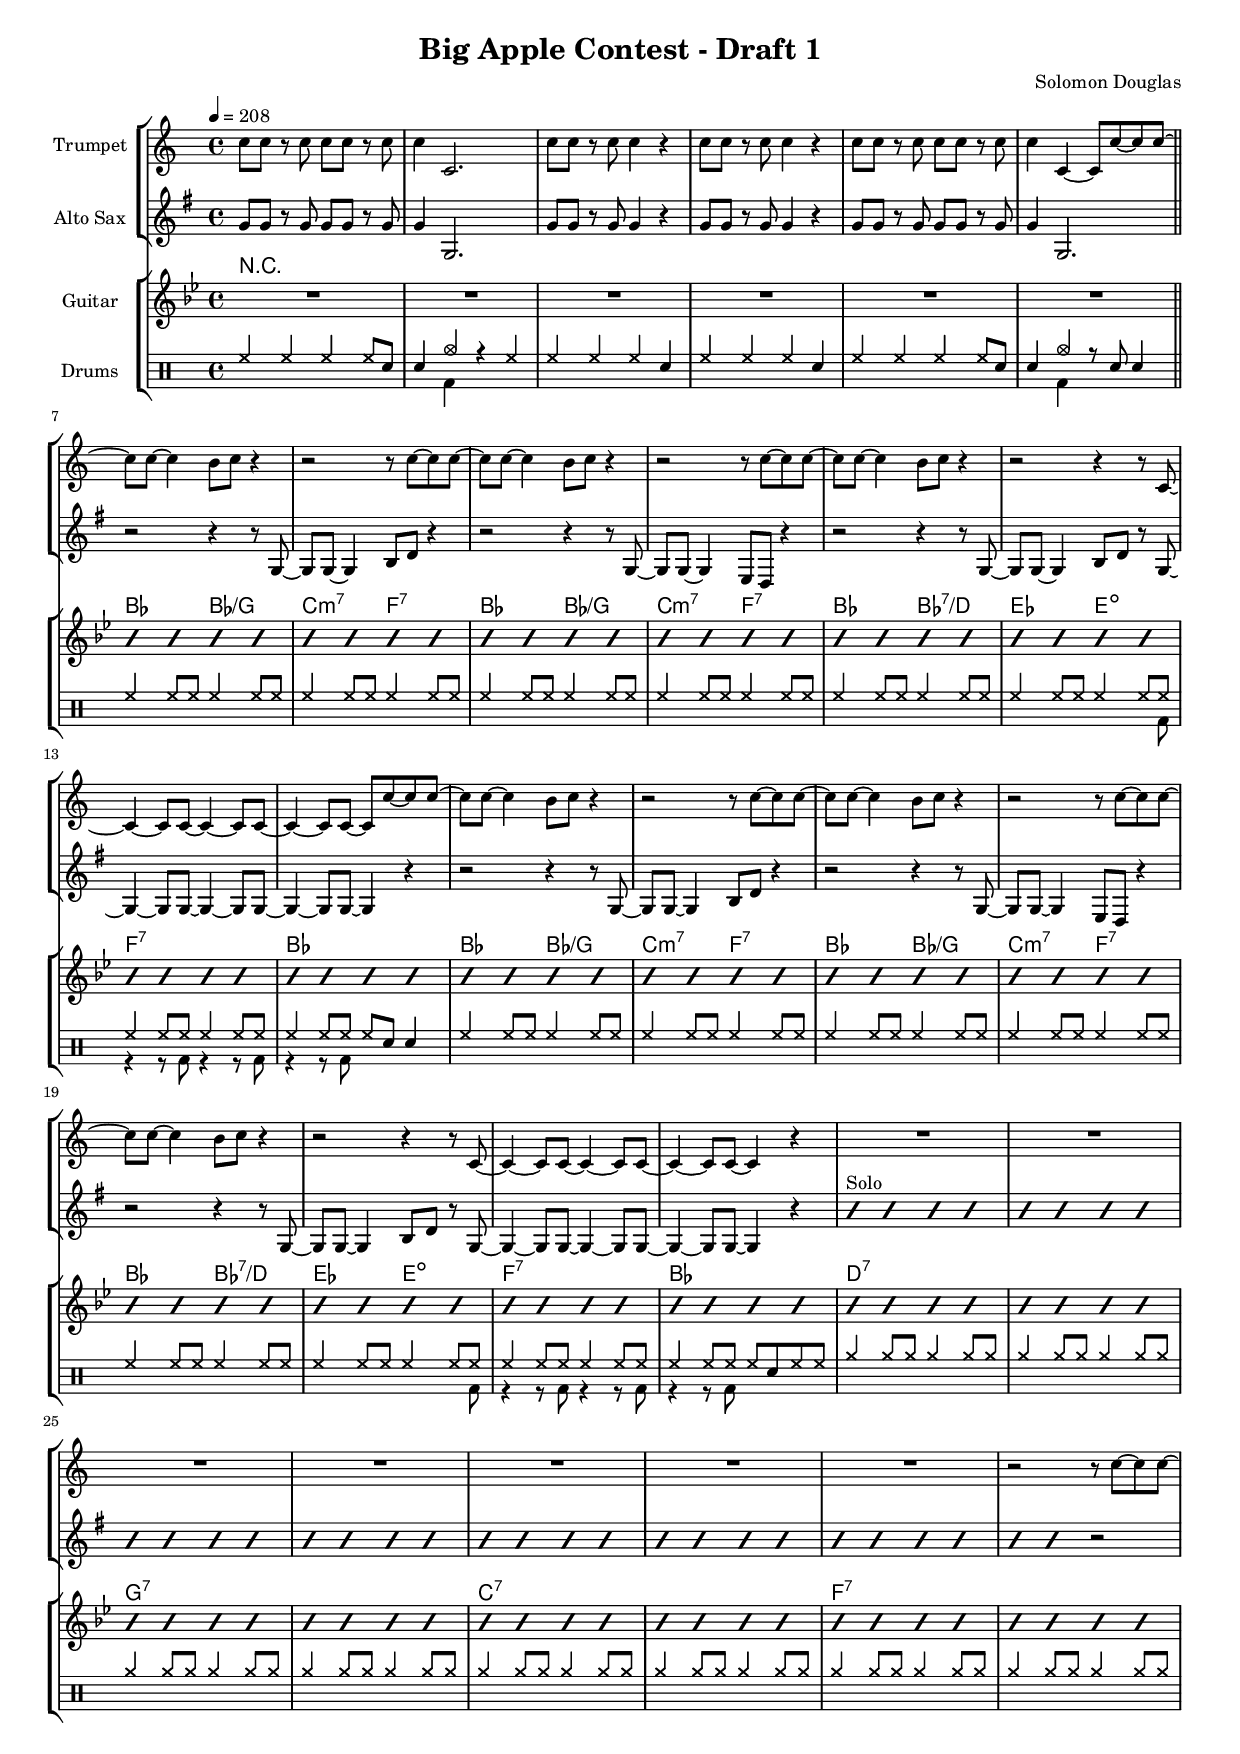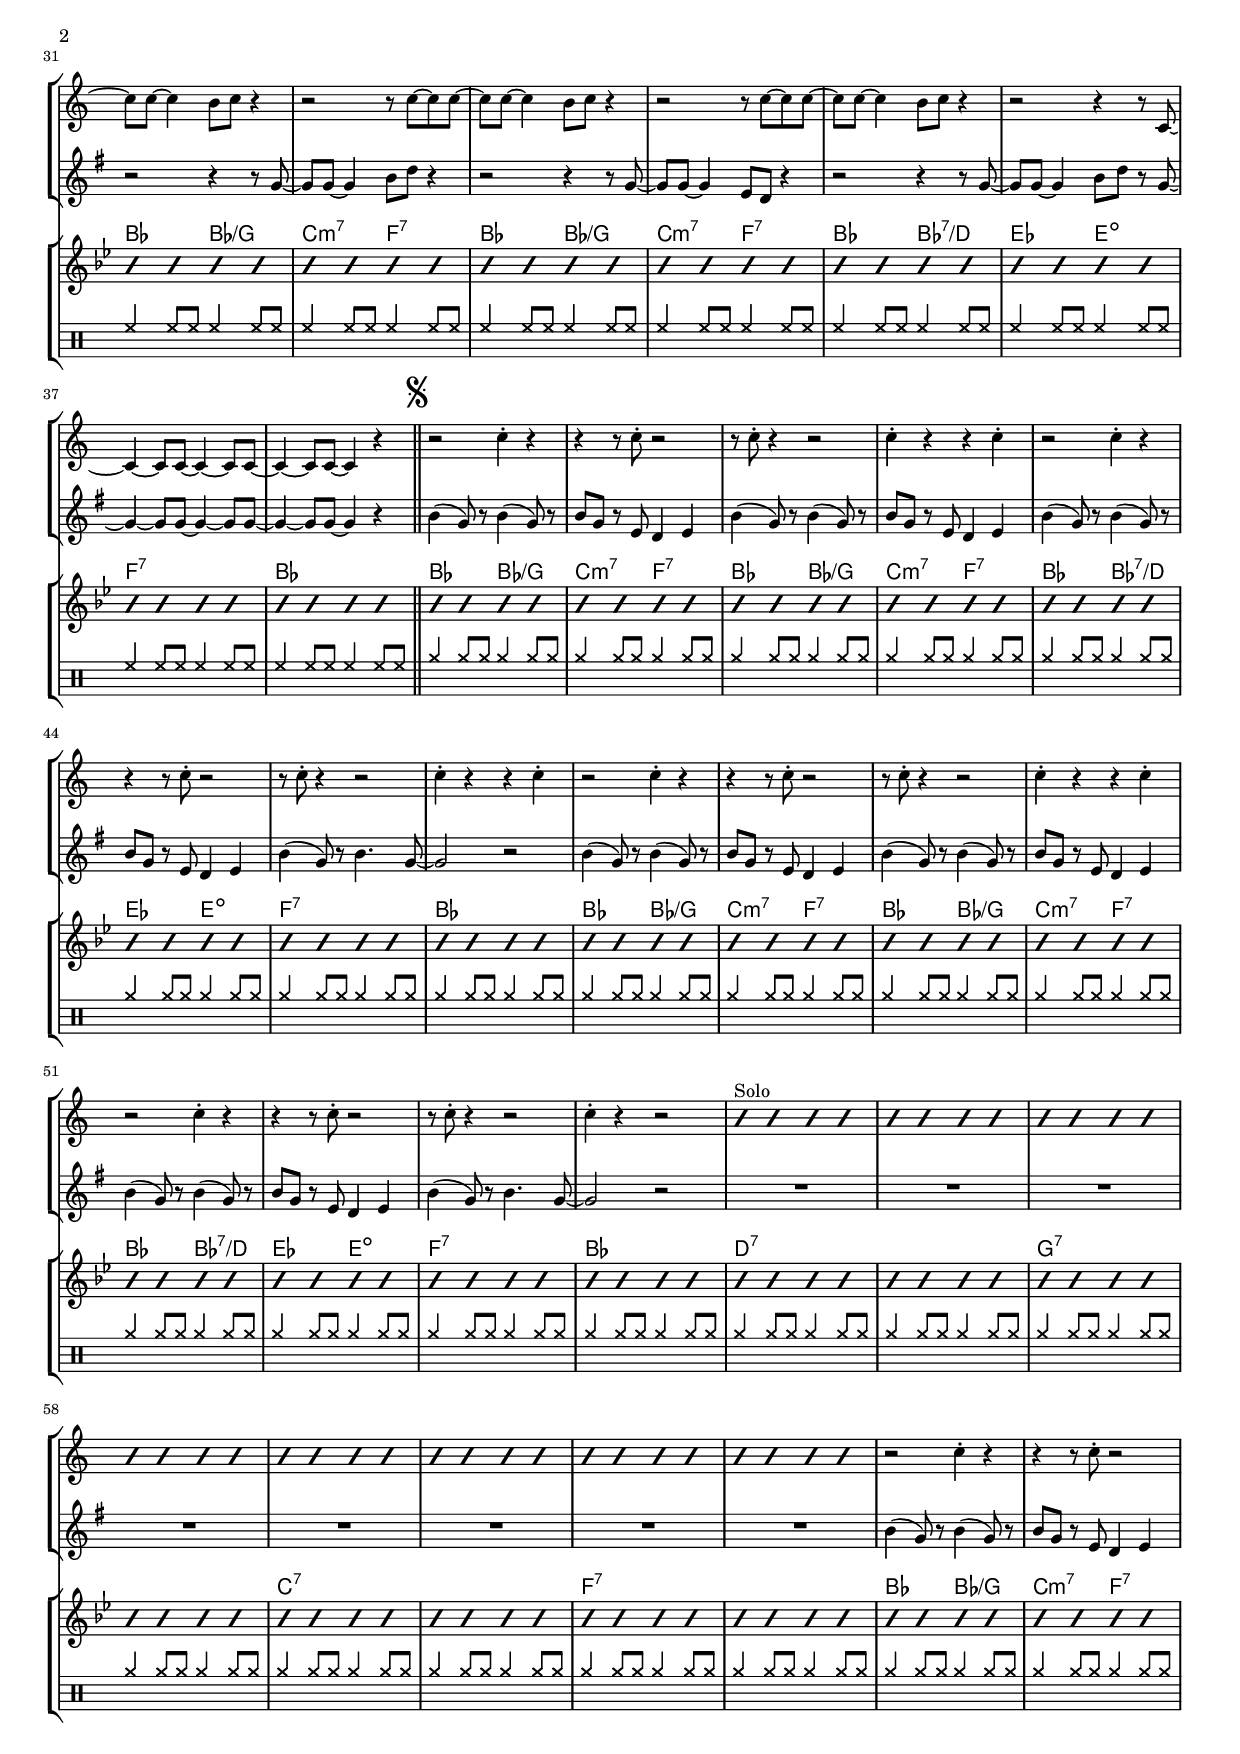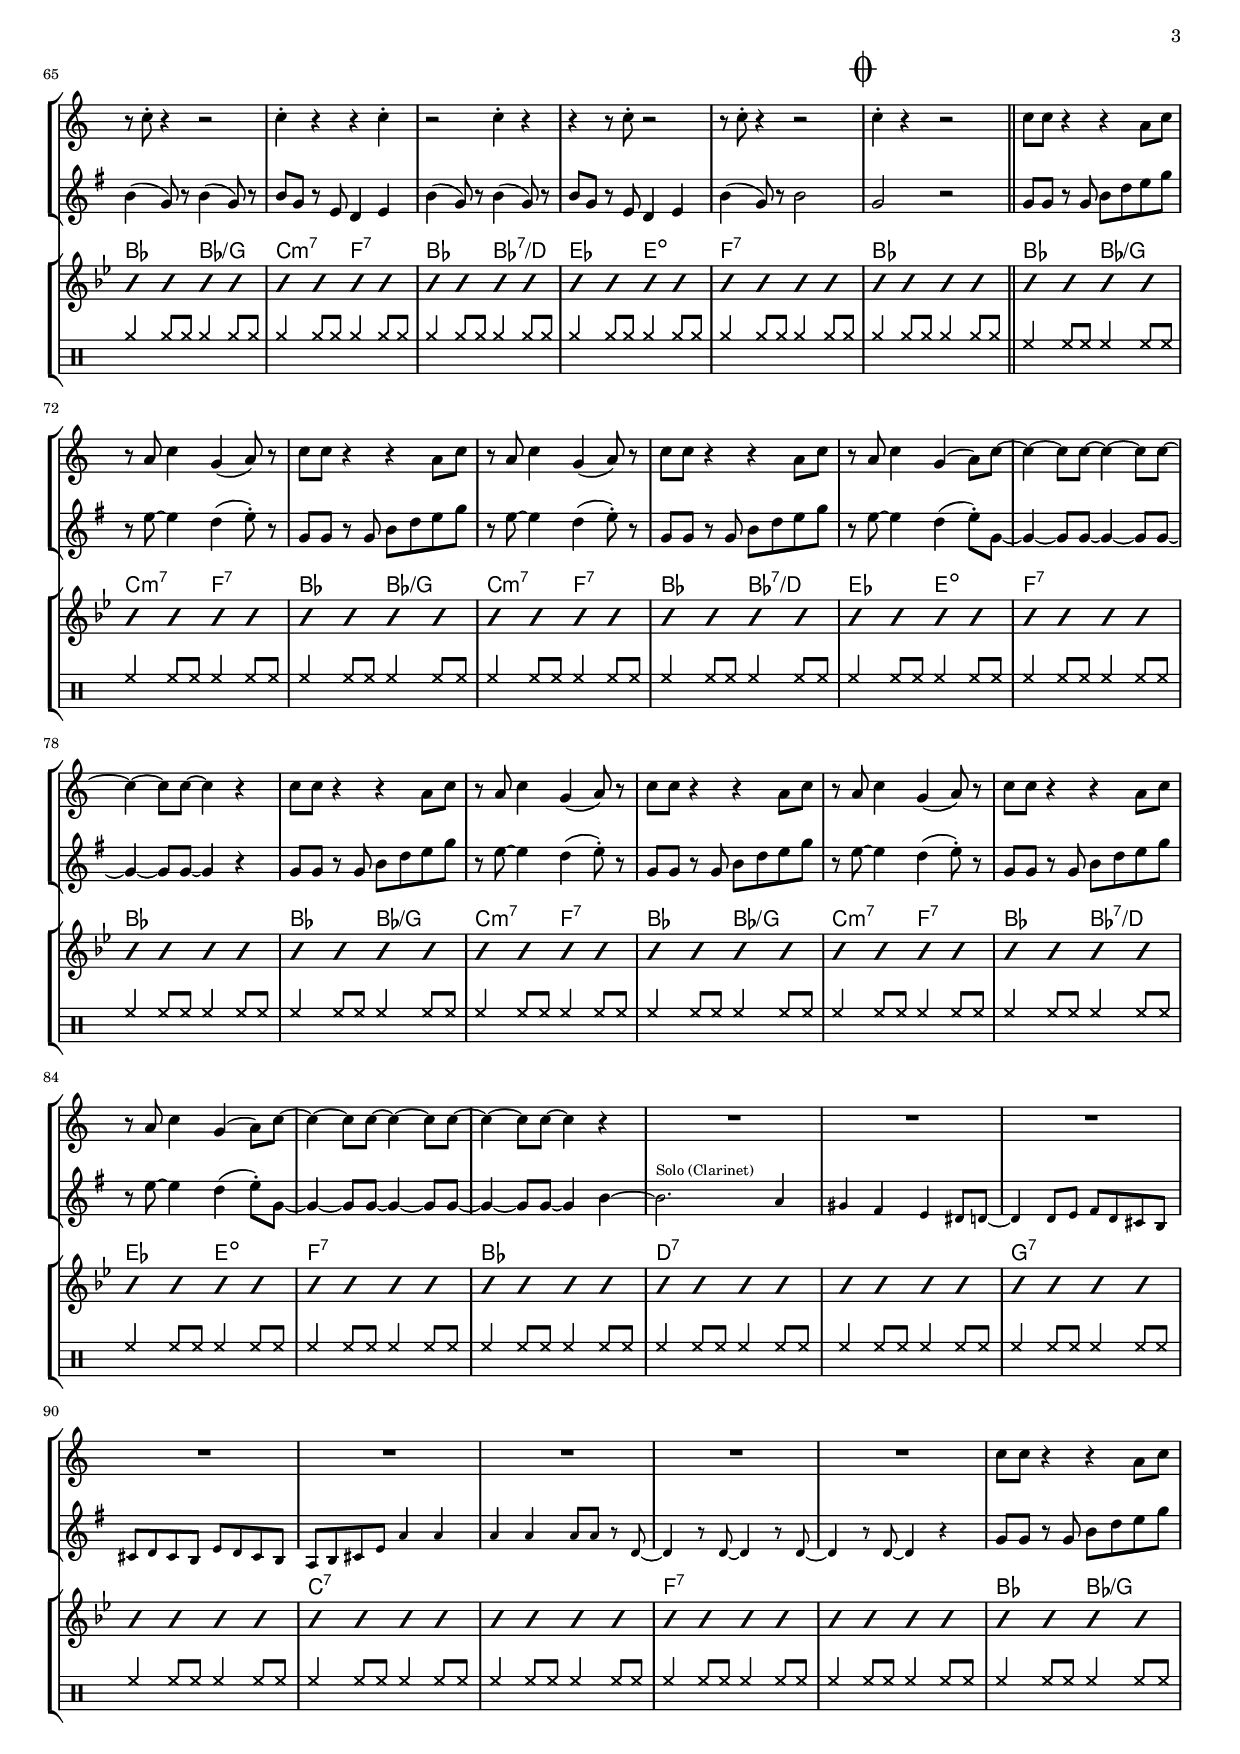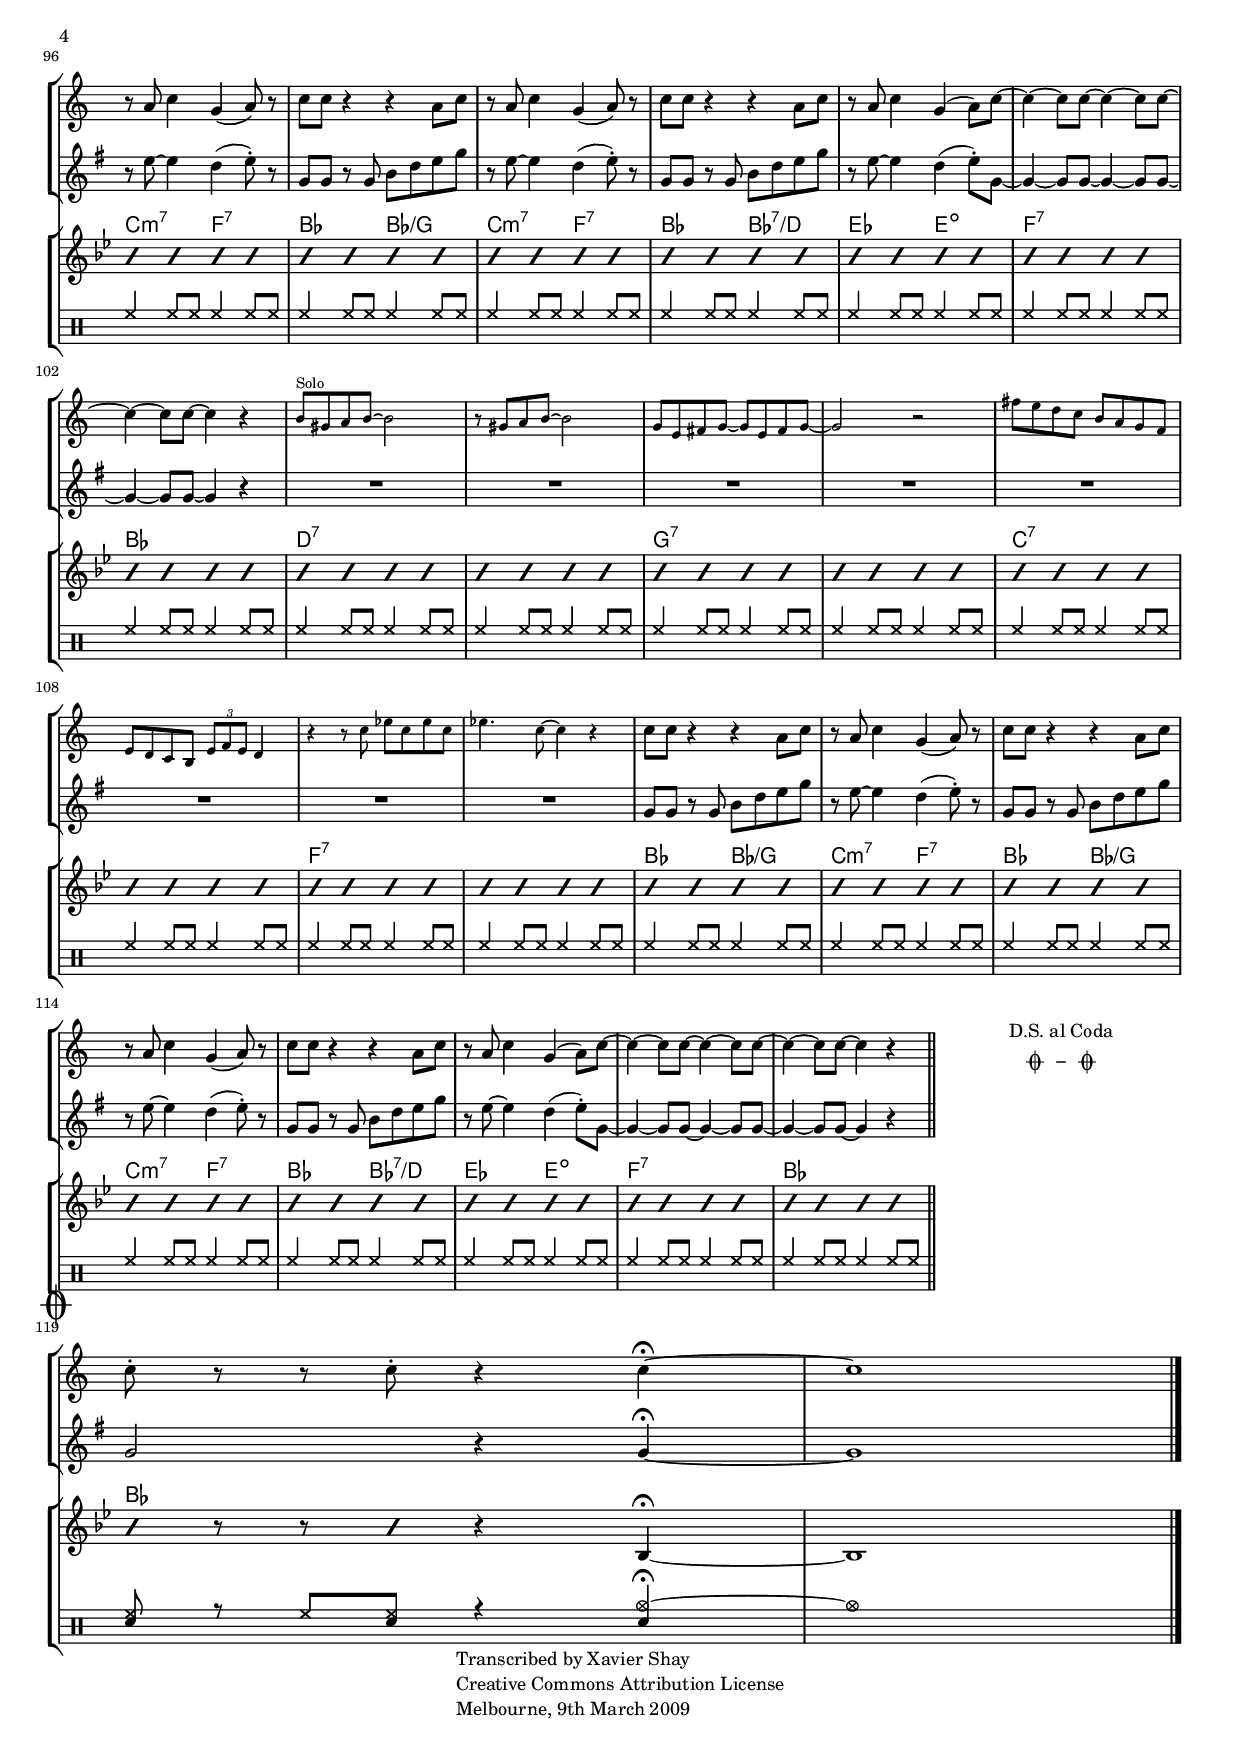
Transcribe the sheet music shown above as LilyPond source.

\version "2.10.10"
\header {
 title = "Big Apple Contest - Draft 1"
 composer = "Solomon Douglas"
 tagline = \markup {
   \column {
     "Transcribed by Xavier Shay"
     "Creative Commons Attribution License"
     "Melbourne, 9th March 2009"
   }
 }
 texidoc = "Jazz tune for combo
            (horns, guitar, piano, bass, drums)."
}

#(set-global-staff-size 16)

%%%%%%%%%%%% Some macros %%%%%%%%%%%%%%%%%%%

sl = {
 \override NoteHead #'style = #'slash
 \override Stem #'transparent = ##t
}
nsl = {
 \revert NoteHead #'style
 \revert Stem #'transparent
}
cr = \override NoteHead #'style = #'cross
ncr = \revert NoteHead #'style

%% insert chord name style stuff here.

jzchords = { }

%%%%%%%%%%%% Keys'n'thangs %%%%%%%%%%%%%%%%%

global = {
 \time 4/4
}

Key = { \key bes \major }

% ############ Horns ############

% ------ Trumpet ------
trpt = \transpose c d \relative c'' {
 \Key
  \set Score.skipBars = ##t

  \tempo 4 = 208
  bes8 bes r bes bes bes r bes 
  bes4 bes,2. 
  bes'8 bes r bes bes4 r |
  bes8 bes r bes bes4 r |
  bes8 bes r bes bes bes r bes 
  bes4 bes,~ bes8 bes'~ bes bes~ 
  \bar "||"

  % A
  bes bes~ bes4 a8 bes r4 |
  r2 r8 bes8~ bes bes~ |
  bes bes~ bes4 a8 bes r4 |
  r2 r8 bes8~ bes bes~ |
  bes bes~ bes4 a8 bes r4 |
  r2 r4 r8 bes,8~ |
  bes4~ bes8 bes~ bes4~ bes8 bes8~ |
  bes4~ bes8 bes~ bes8 bes'~ bes bes~ |

  bes8 bes~ bes4 a8 bes r4 |
  r2 r8 bes8~ bes bes~ |
  bes bes~ bes4 a8 bes r4 |
  r2 r8 bes8~ bes bes~ |
  bes bes~ bes4 a8 bes r4 |
  r2 r4 r8 bes,8~ |
  bes4~ bes8 bes~ bes4~ bes8 bes8~ |
  bes4~ bes8 bes~ bes4 r |

  R1*7
  r2 r8 bes'~ bes bes~ |

  bes8 bes~ bes4 a8 bes r4 |
  r2 r8 bes8~ bes bes~ |
  bes bes~ bes4 a8 bes r4 |
  r2 r8 bes8~ bes bes~ |
  bes bes~ bes4 a8 bes r4 |
  r2 r4 r8 bes,8~ |
  bes4~ bes8 bes~ bes4~ bes8 bes8~ |
  bes4~ bes8 bes~ bes4 r |

  \bar "||"

  % B
  \mark \markup { \musicglyph #"scripts.segno" }
  \repeat unfold 3 {
    r2 bes'4 -. r4 |
    r4 r8 bes8 -. r2 |
    r8 bes8 -. r4 r2 |
    bes4 -. r4 r4 bes -. |
  }
  r2 bes4 -. r4 |
  r4 r8 bes8 -. r2 |
  r8 bes8 -. r4 r2 |
  bes4 -. r4 r2 |

  \sl
  a4^"Solo" a a a
  a a a a
  a a a a
  a a a a
  a a a a
  a a a a
  a a a a
  a a a a
  \nsl

  \repeat unfold 1 {
    r2 bes4 -. r4 |
    r4 r8 bes8 -. r2 |
    r8 bes8 -. r4 r2 |
    bes4 -. r4 r4 bes -. |
  }
  r2 bes4 -. r4 |
  r4 r8 bes8 -. r2 |
  r8 bes8 -. r4 r2 |
  \once \override Score.RehearsalMark #'font-size = #4
  \mark \markup { \musicglyph #"scripts.coda" }
  
  bes4 -. r4 r2 |

  \bar "||"

  % C
  \repeat unfold 2 {
    bes8 bes8 r4 r g8 bes
    r8 g8 bes4 f( g8) r8
    bes8 bes8 r4 r g8 bes
    r8 g8 bes4 f( g8) r8
    bes8 bes8 r4 r g8 bes
    r8 g8 bes4 f( g8) bes8~ |
    bes4~ bes8 bes~ bes4~ bes8 bes8~ |
    bes4~ bes8 bes~ bes4 r  |
  }

  R1*8
  bes8 bes8 r4 r g8 bes
  r8 g8 bes4 f( g8) r8
  bes8 bes8 r4 r g8 bes
  r8 g8 bes4 f( g8) r8
  bes8 bes8 r4 r g8 bes
  r8 g8 bes4 f( g8) bes8~ |
  bes4~ bes8 bes~ bes4~ bes8 bes8~ |
  bes4~ bes8 bes~ bes4 r  |

  \tiny
  a8^"Solo" fis g a~ a2 |
  r8 fis g a~ a2 |
  f8 d e f~ f d e f~ |
  f2 r |
  e'8 d c bes a g f ees |
  d c bes a \times 2/3 { d ees d } c4 |
  r4 r8 bes' des bes des bes |
  des4. bes8~ bes4 r4 |
  \normalsize

  bes8 bes8 r4 r g8 bes |
  r8 g8 bes4 f( g8) r8 |
  bes8 bes8 r4 r g8 bes |
  r8 g8 bes4 f( g8) r8 |
  bes8 bes8 r4 r g8 bes |
  r8 g8 bes4 f( g8) bes8~ |
  bes4~ bes8 bes~ bes4~ bes8 bes8~ |
  bes4~ bes8 bes~ bes4 r  |
  \bar "||"

  \cadenzaOn 
  \stopStaff
     \once \override TextScript #'word-space = #1.5
        \once \override TextScript #'X-offset = #8
        \once \override TextScript #'Y-offset = #1.5
        | s1*0^\markup { \center-column { "D.S. al Coda" \line { \musicglyph #"scripts.coda" \musicglyph #"scripts.tenuto" \musicglyph #"scripts.coda"} } }
        
        % Increasing the unfold counter will expand the staff-free space
        \repeat unfold 4 {
          s4 s4 s4 s4
          \bar ""
        }
        % Resume bar count and show staff lines again
     \startStaff
   \cadenzaOff
  
  \break
  \once \override Score.RehearsalMark #'extra-offset = #'( -8.42 . 1.75 )
   
 \once \override Score.RehearsalMark #'font-size = #5
 \mark \markup { \musicglyph #"scripts.coda" }
 bes8 -. r r bes -. r4 bes4~\fermata |
 bes1
 \bar "|."
}
trpharmony = \transpose c' d {
 \jzchords
}
trumpet = {
 \global
 \set Staff.instrumentName = #"Trumpet"
 \clef treble
 <<
   \trpt
 >>
}

% ------ Alto Saxophone ------
alto = \transpose c a \relative c' {
 \Key
 bes8 bes r bes bes bes r bes 
 bes4 bes,2. 
 bes'8 bes r bes bes4 r |
 bes8 bes r bes bes4 r |
 bes8 bes r bes bes bes r bes 
 bes4 bes,2. |

 % A
 \repeat unfold 2 {
   r2 r4 r8 bes8~ |
   bes8 bes~ bes4 d8 f r4 |
   r2 r4 r8 bes,8~ |
   bes8 bes~ bes4 g8 f r4 |
   r2 r4 r8 bes8~ |
   bes8 bes~ bes4 d8 f r8 bes,8~ |
   bes4~ bes8 bes~ bes4~ bes8 bes8~ |
   bes4~ bes8 bes~ bes4 r  |
 }
 \sl d'^"Solo" d d d
 d d d d
 d d d d
 d d d d
 d d d d
 d d d d
 d d d d
 d d
 \nsl
 r2

 r2 r4 r8 bes8~ |
 bes8 bes~ bes4 d8 f r4 |
 r2 r4 r8 bes,8~ |
 bes8 bes~ bes4 g8 f r4 |
 r2 r4 r8 bes8~ |
 bes8 bes~ bes4 d8 f r8 bes,8~ |
 bes4~ bes8 bes~ bes4~ bes8 bes8~ |
 bes4~ bes8 bes~ bes4 r  |

 % B
 \repeat unfold 3 {
   d4( bes8) r d4( bes8) r |
   d8 bes r g f4 g |
 }
 d'4( bes8) r d4. bes8~ |
 bes2 r2 |
 \repeat unfold 3 {
   d4( bes8) r d4( bes8) r |
   d8 bes r g f4 g |
 }
 d'4( bes8) r d4. bes8~ |
 bes2 r2 |

 R1*8
 \repeat unfold 3 {
   d4( bes8) r d4( bes8) r |
   d8 bes r g f4 g |
 }
 d'4( bes8) r d2 |
 bes2 r2 |

 % C
 \repeat unfold 2 {
   bes8 bes r bes d f g bes
   r8 g8~ g4 f4( g8 -.) r8 |
   bes,8 bes r bes d f g bes
   r8 g8~ g4 f4( g8 -.) r8 |
   bes,8 bes r bes d f g bes
   r8 g8~ g4 f4( g8 -.) bes,8~ |
   bes4~ bes8 bes~ bes4~ bes8 bes8~ |
 }
 \alternative {
   { bes4~ bes8 bes~ bes4 r  | }
   { bes4~ bes8 bes~ bes4 d4~  | }
 }
 \tiny
 d2.^"Solo (Clarinet)" c4
 b a g fis8 f~ |
 f4 f8 g a f e d |
 e f e d g f e d |
 c d e g c4 c |
 c c c8 c r8 f,~ |
 f4 r8 f8~ f4 r8 f8~ |
 f4 r8 f8~ f4 r4 |
 \normalsize

 bes8 bes r bes d f g bes
 r8 g8~ g4 f4( g8 -.) r8 |
 bes,8 bes r bes d f g bes
 r8 g8~ g4 f4( g8 -.) r8 |
 bes,8 bes r bes d f g bes
 r8 g8~ g4 f4( g8 -.) bes,8~ |
 bes4~ bes8 bes~ bes4~ bes8 bes8~ |
 bes4~ bes8 bes~ bes4 r  |

 R1*8
 bes8 bes r bes d f g bes
 r8 g8~ g4 f4( g8 -.) r8 |
 bes,8 bes r bes d f g bes
 r8 g8~ g4 f4( g8 -.) r8 |
 bes,8 bes r bes d f g bes
 r8 g8~ g4 f4( g8 -.) bes,8~ |
 bes4~ bes8 bes~ bes4~ bes8 bes8~ |
 bes4~ bes8 bes~ bes4 r  |

  \cadenzaOn 
  \stopStaff
     \once \override TextScript #'word-space = #1.5
        % Increasing the unfold counter will expand the staff-free space
        \repeat unfold 4 {
          s4 s4 s4 s4
          \bar ""
        }
     \startStaff
   \cadenzaOff

 % Coda
 bes2 r4 bes4~\fermata |
 bes1
}
altoharmony = \transpose c' a \chordmode {
 \jzchords
}
altosax = {
 \global
 \set Staff.instrumentName = #"Alto Sax"
 \clef treble
 <<
   \alto
 >>
}

% ############ Rhythm Section #############

% ------ Guitar ------
gtr = \relative c'' {
 \Key
\set Score.skipBars = ##t
 R1 * 6
 \sl 
 % A
 \repeat unfold 32 { bes4 bes bes bes }

 % B
 \repeat unfold 32 { bes4 bes bes bes }

 % C
 \repeat unfold 32 { bes4 bes bes bes }
 \repeat unfold 16 { bes4 bes bes bes }

  \cadenzaOn 
  \stopStaff
     \once \override TextScript #'word-space = #1.5
        % Increasing the unfold counter will expand the staff-free space
        \repeat unfold 4 {
          s4 s4 s4 s4
          \bar ""
        }
     \startStaff
   \cadenzaOff

 bes8 r r bes r4 \nsl bes,4~\fermata |
 bes1
}
gtrharmony = \chordmode {
 \jzchords
 R1 * 6
 \repeat unfold 3 {
   bes2 bes/g c:min7 f:7
   bes bes/g c:min7 f:7
   bes bes:7/d ees e:dim
   f1:7 bes
   bes2 bes/g c:min7 f:7
   bes bes/g c:min7 f:7
   bes bes:7/d ees e:dim
   f1:7 bes

   d:7 s1 g:7 s1 c:7 s1 f:7 s1

   bes2 bes/g c:min7 f:7
   bes bes/g c:min7 f:7
   bes bes:7/d ees e:dim
   f1:7 bes
 }

 d:7 s1 g:7 s1 c:7 s1 f:7 s1

 bes2 bes/g c:min7 f:7
 bes bes/g c:min7 f:7
 bes bes:7/d ees e:dim
 f1:7 bes

  \repeat unfold 4 {
    s4 s4 s4 s4
    \bar ""
  }

 bes1 s1
}
guitar = {
 \global
 \set Staff.instrumentName = #"Guitar"
 \clef treble
 <<
   \gtr
 >>
}

% ------ Drums ------
jazzHats = \drummode { hh4 hh8 hh hh4 hh8 hh }
jazzRide = \drummode { cymr4 cymr8 cymr cymr4 cymr8 cymr }
up = \drummode {
 hh4 hh hh hh8 sn
 sn4 cymc r hh
 hh4 hh hh sn
 hh4 hh hh sn
 hh4 hh hh hh8 sn
 sn4 cymc r8 sn sn4

 % A
 \repeat unfold 7 { \jazzHats }
 hh4 hh8 hh hh8 sn8 sn4

 \repeat unfold 7 { \jazzHats }
 hh4 hh8 hh hh8 sn8 hh8 hh 

 \repeat unfold 8 { \jazzRide }
 \repeat unfold 8 { \jazzHats }

 \repeat unfold 32 { \jazzRide }

 \repeat unfold 32 { \jazzHats }
 \repeat unfold 16 { \jazzHats }

  \stopStaff
     \once \override TextScript #'word-space = #1.5
        % Increasing the unfold counter will expand the staff-free space
        \repeat unfold 4 {
          s4 s4 s4 s4
          \bar ""
        }
     \startStaff
   \cadenzaOff

 <hh sn>8 r hh <hh sn> r4 <sn cymc~>\fermata |
 cymc1
}

down = \drummode {
 s1 
 s4 bd s2
 s1 
 s1 
 s1 
 s4 bd4 s2

 % A
 s1 * 5
 s2 s4 s8 bd
 r4 r8 bd r4 r8 bd
 r4 r8 bd s2

 s1 * 5
 s2 s4 s8 bd
 r4 r8 bd r4 r8 bd
 r4 r8 bd s2
}

drumContents = {
 \global
 <<
   \set DrumStaff.instrumentName = #"Drums"
   \new DrumVoice { \voiceOne \up }
   \new DrumVoice { \voiceTwo \down }
 >>
}

%%%%%%%%% It All Goes Together Here %%%%%%%%%%%%%%%%%%%%%%

\score {
 <<
   \new StaffGroup = "horns" <<
     \new Staff = "trumpet" \trumpet
     \new ChordNames = "altochords" \altoharmony
     \new Staff = "altosax" \altosax
%     \new ChordNames = "barichords" \bariharmony
%     \new Staff = "barisax" \barisax
   >>

   \new StaffGroup = "rhythm" <<
     \new ChordNames = "chords" \gtrharmony
     \new Staff = "guitar" \guitar
     \new DrumStaff { \drumContents }
   >>
 >>

 \layout {
   \context { \RemoveEmptyStaffContext }
   \context {
     \Score
     \override BarNumber #'padding = #3
     \override RehearsalMark #'padding = #2
     skipBars = ##t
   }
 }

 \midi {
     \context {
       \Score
       tempoWholesPerMinute = #(ly:make-moment 220 4)
     }
 }
}

